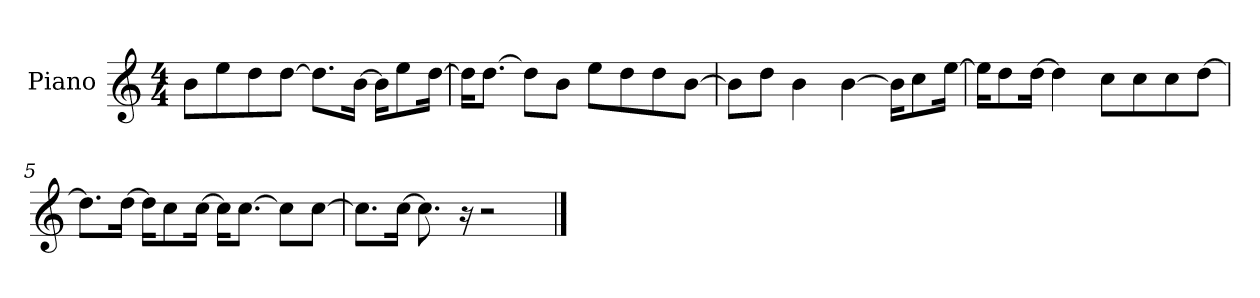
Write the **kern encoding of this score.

**kern
*part1
*staff1
*I"Piano
*I'P-no
*clefG2
*k[]
*M4/4
*MM90
=1
8b\L
8ee\
8dd\
[8dd\J
8.dd\L]
[16b\Jk
16b\KL]
8ee\
[16dd\Jk
=2
16dd\KL]
[8.dd\J
8dd\L]
8b\J
8ee\L
8dd\
8dd\
[8b\J
=3
8b\L]
8dd\J
4b\
[4b\
16b\KL]
8cc\
[16ee\Jk
=4
16ee\KL]
8dd\
[16dd\Jk
4dd\]
8cc\L
8cc\
8cc\
[8dd\J
!!LO:LB:g=z
=5
8.dd\L]
[16dd\Jk
16dd\KL]
8cc\
[16cc\Jk
16cc\KL]
[8.cc\J
8cc\L]
[8cc\J
=6
8.cc\L]
[16cc\Jk
8.cc\]
16r
2r
==
*-
